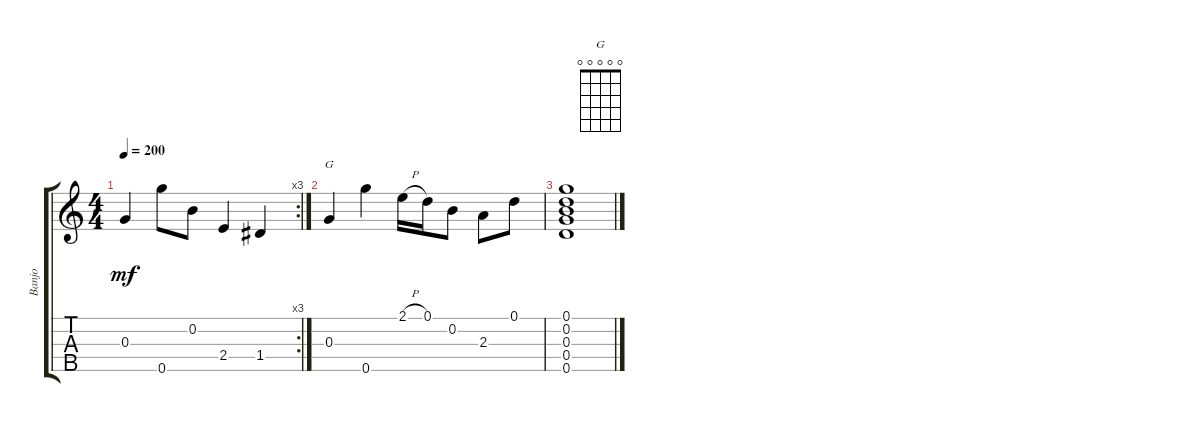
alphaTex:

\track ("Banjo" "Banjo") {instrument banjo}
\staff {score tabs}
\tuning (D4 B3 G3 D3 G4) {hide}
\displaytranspose 12
\chord ("G" 0 0 0 0 0)
\rc 3
\ts (4 4)
\tempo 200
\clef g2
\ks c
0.3.4{dy mf} 0.5.8 0.2.8 2.4.4 1.4.4 |
0.3.4{ch "G"} 0.5.4 2.1{h}.16 0.1.16 0.2.8 2.3.8 0.1.8 |
(0.1 0.2 0.3 0.4 0.5).1
